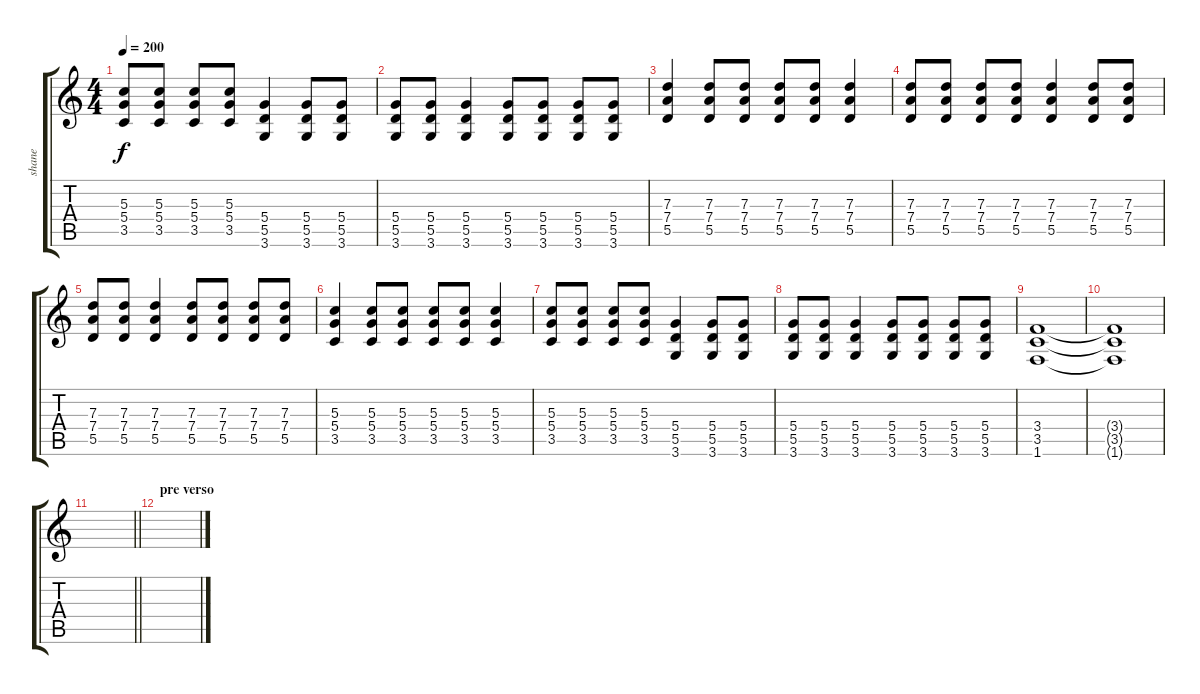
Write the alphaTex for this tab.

\track ("shane" "shane") {mute instrument distortionguitar}
\staff {score tabs}
\tuning (E4 B3 G3 D3 A2 E2) {hide}
\ts (4 4)
\tempo 200
\clef g2
\ks c
(5.3 5.4 3.5).8{dy f} (5.3 5.4 3.5).8 (5.3 5.4 3.5).8 (5.3 5.4 3.5).8 (5.4 5.5 3.6).4 (5.4 5.5 3.6).8 (5.4 5.5 3.6).8 |
(5.4 5.5 3.6).8 (5.4 5.5 3.6).8 (5.4 5.5 3.6).4 (5.4 5.5 3.6).8 (5.4 5.5 3.6).8 (5.4 5.5 3.6).8 (5.4 5.5 3.6).8 |
(7.3 7.4 5.5).4 (7.3 7.4 5.5).8 (7.3 7.4 5.5).8 (7.3 7.4 5.5).8 (7.3 7.4 5.5).8 (7.3 7.4 5.5).4 |
(7.3 7.4 5.5).8 (7.3 7.4 5.5).8 (7.3 7.4 5.5).8 (7.3 7.4 5.5).8 (7.3 7.4 5.5).4 (7.3 7.4 5.5).8 (7.3 7.4 5.5).8 |
(7.3 7.4 5.5).8 (7.3 7.4 5.5).8 (7.3 7.4 5.5).4 (7.3 7.4 5.5).8 (7.3 7.4 5.5).8 (7.3 7.4 5.5).8 (7.3 7.4 5.5).8 |
(5.3 5.4 3.5).4 (5.3 5.4 3.5).8 (5.3 5.4 3.5).8 (5.3 5.4 3.5).8 (5.3 5.4 3.5).8 (5.3 5.4 3.5).4 |
(5.3 5.4 3.5).8 (5.3 5.4 3.5).8 (5.3 5.4 3.5).8 (5.3 5.4 3.5).8 (5.4 5.5 3.6).4 (5.4 5.5 3.6).8 (5.4 5.5 3.6).8 |
(5.4 5.5 3.6).8 (5.4 5.5 3.6).8 (5.4 5.5 3.6).4 (5.4 5.5 3.6).8 (5.4 5.5 3.6).8 (5.4 5.5 3.6).8 (5.4 5.5 3.6).8 |
(3.4 3.5 1.6).1 |
(3.4{t} 3.5{t} 1.6{t}).1 |
\barLineRight lightlight
|
\section ("" "pre verso")
